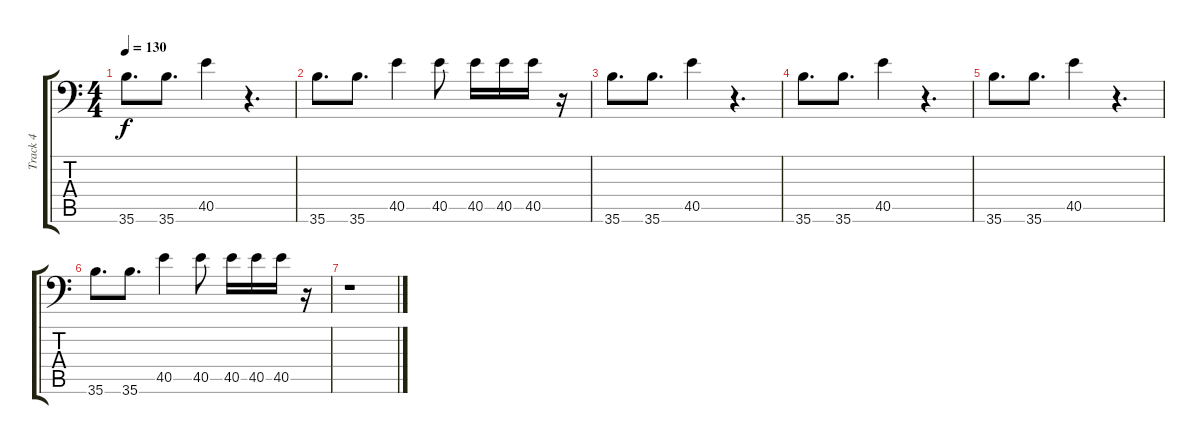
\track ("Track 4" "Track 4") {instrument acousticgrandpiano}
\staff {score tabs}
\tuning (C-1 C-1 C-1 C-1 C-1 C-1) {hide}
\ts (4 4)
\tempo 130
\clef f4
\ks c
35.6.8{d dy f} 35.6.8{d} 40.5.4 r.4{d} |
35.6.8{d} 35.6.8{d} 40.5.4 40.5.8 40.5.16 40.5.16 40.5.16 r.16 |
35.6.8{d} 35.6.8{d} 40.5.4 r.4{d} |
35.6.8{d} 35.6.8{d} 40.5.4 r.4{d} |
35.6.8{d} 35.6.8{d} 40.5.4 r.4{d} |
35.6.8{d} 35.6.8{d} 40.5.4 40.5.8 40.5.16 40.5.16 40.5.16 r.16 |
r.1
